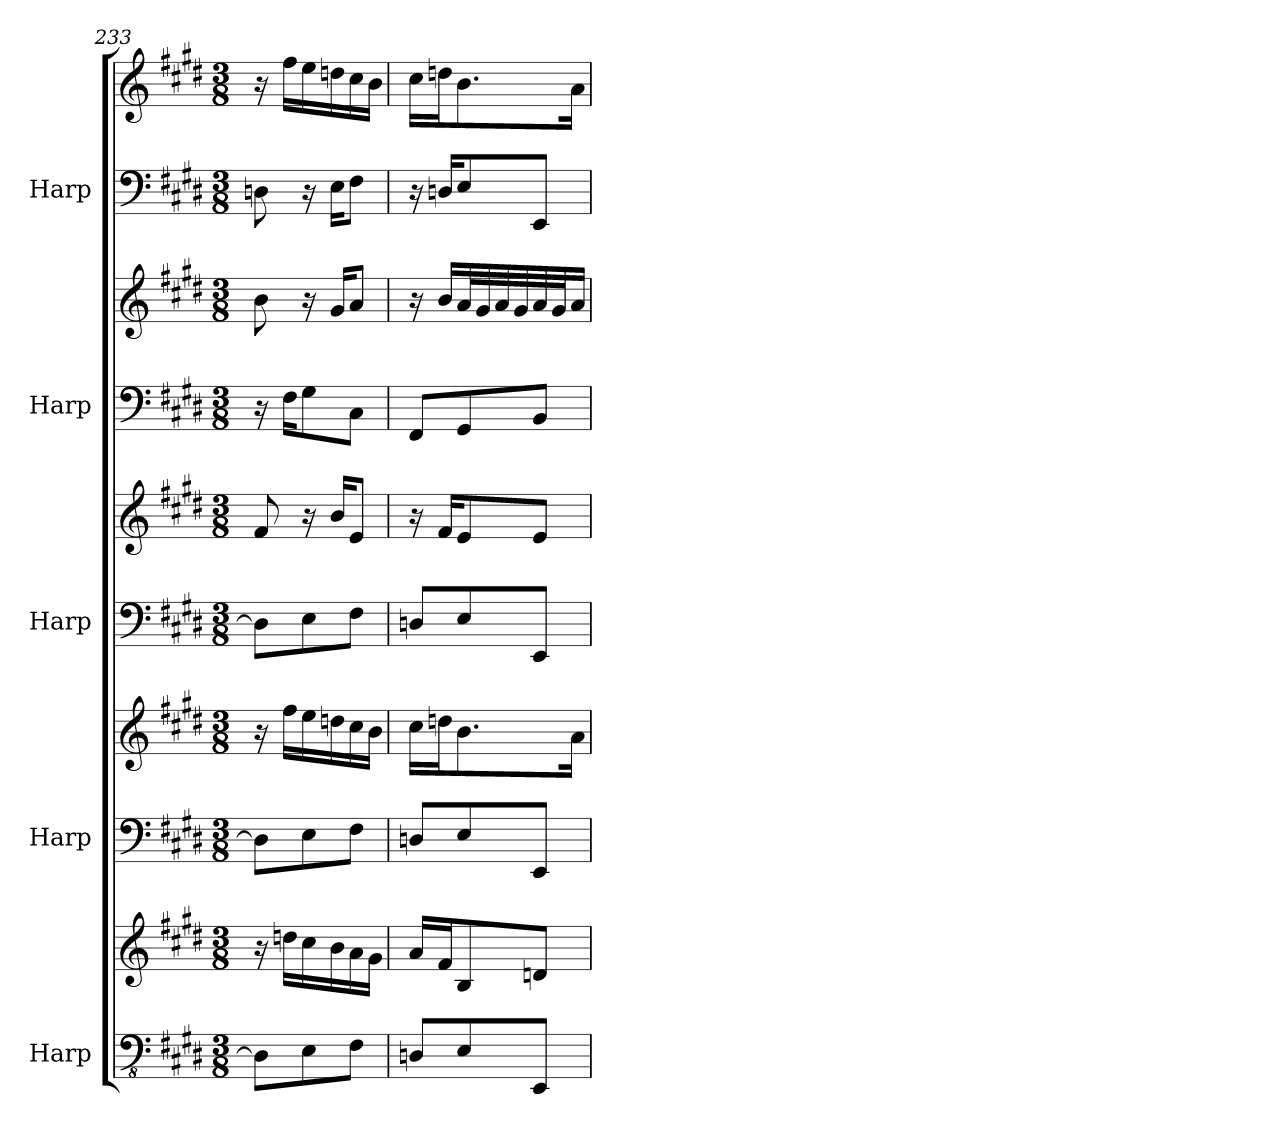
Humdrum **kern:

**kern	**kern	**kern	**kern	**kern	**kern	**kern	**kern	**kern	**kern
*part5	*part5	*part4	*part4	*part3	*part3	*part2	*part2	*part1	*part1
*staff10	*staff9	*staff8	*staff7	*staff6	*staff5	*staff4	*staff3	*staff2	*staff1
*I"Harp	*	*I"Harp	*	*I"Harp	*	*I"Harp	*	*I"Harp	*
*I'Hp	*	*I'Hp	*	*I'Hp	*	*I'Hp	*	*I'Hp	*
*clefFv4	*clefG2	*clefF4	*clefG2	*clefF4	*clefG2	*clefF4	*clefG2	*clefF4	*clefG2
*k[f#c#g#d#]	*k[f#c#g#d#]	*k[f#c#g#d#]	*k[f#c#g#d#]	*k[f#c#g#d#]	*k[f#c#g#d#]	*k[f#c#g#d#]	*k[f#c#g#d#]	*k[f#c#g#d#]	*k[f#c#g#d#]
*M3/8	*M3/8	*M3/8	*M3/8	*M3/8	*M3/8	*M3/8	*M3/8	*M3/8	*M3/8
=233	=233	=233	=233	=233	=233	=233	=233	=233	=233
8DD\L]	16r	8D\L]	16r	8D\L]	8f#/	16r	8b\	8Dn\	16r
.	16ddn\LL	.	16ff#\LL	.	.	16F#\KL	.	.	16ff#\LL
8EE\	16cc#\	8E\	16ee\	8E\	16r	8G#\	16r	16r	16ee\
.	16b\	.	16ddn\	.	16b/KL	.	16g#/KL	16E\KL	16ddn\
8FF#\J	16a\	8F#\J	16cc#\	8F#\J	8e/J	8C#\J	8a/J	8F#\J	16cc#\
.	16g#\JJ	.	16b\JJ	.	.	.	.	.	16b\JJ
=234	=234	=234	=234	=234	=234	=234	=234	=234	=234
8DDn/L	16a/LL	8Dn/L	16cc#\LL	8Dn/L	16r	8FF#/L	16r	16r	16cc#\LL
.	16f#/J	.	16ddn\J	.	16f#/KL	.	16b/LL	16Dn/KL	16ddn\J
8EE/	8B/	8E/	8.b\	8E/	8e/	8GG#/	32a/L	8E/	8.b\
.	.	.	.	.	.	.	32g#/	.	.
.	.	.	.	.	.	.	32a/	.	.
.	.	.	.	.	.	.	32g#/	.	.
8EEE/J	8dn/J	8EE/J	.	8EE/J	8e/J	8BB/J	32a/	8EE/J	.
.	.	.	.	.	.	.	32g#/J	.	.
.	.	.	16a\Jk	.	.	.	16a/JJ	.	16a\Jk
=	=	=	=	=	=	=	=	=	=
*-	*-	*-	*-	*-	*-	*-	*-	*-	*-
